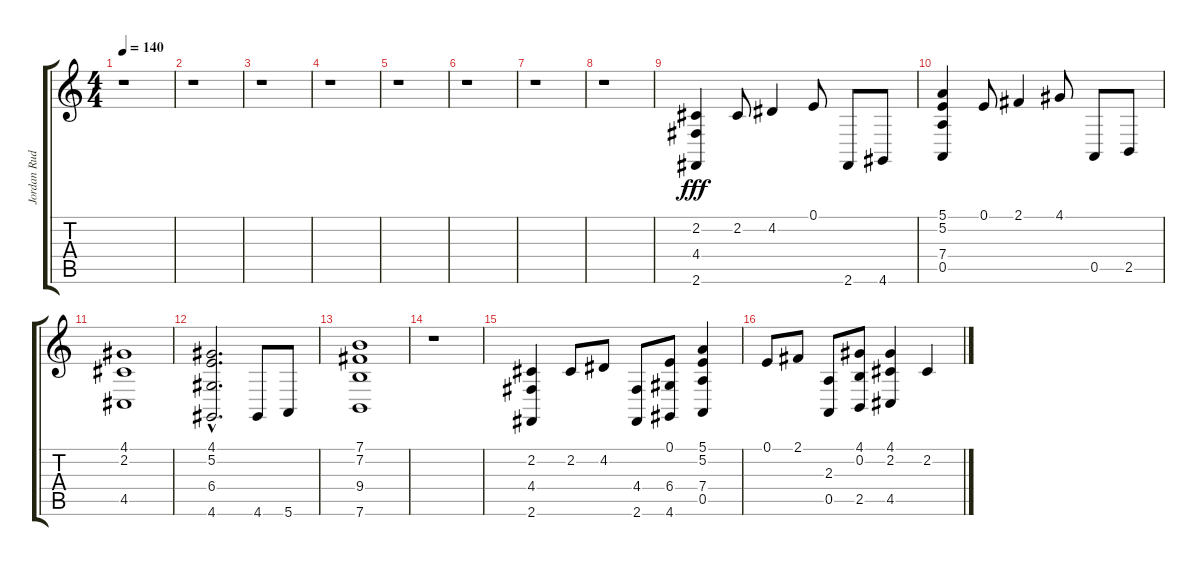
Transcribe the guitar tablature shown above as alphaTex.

\track ("Jordan Rudess Piano" "Jordan Rud") {instrument acousticgrandpiano}
\staff {score tabs}
\tuning (E4 B3 G3 D3 A2 E2) {hide}
\ts (4 4)
\tempo 140
\clef g2
\ks c
r.1{dy fff} |
r.1 |
r.1 |
r.1 |
r.1 |
r.1 |
r.1 |
r.1 |
(2.2 4.4 2.6).4 2.2.8 4.2.4 0.1.8 2.6.8 4.6.8 |
(5.1 5.2 7.4 0.5).4 0.1.8 2.1.4 4.1.8 0.5.8 2.5.8 |
(4.1 2.2 4.5).1 |
(4.1{hac} 5.2{hac} 6.4{hac} 4.6{hac}).2{d} 4.6.8 5.6.8 |
(7.1 7.2 9.4 7.6).1 |
r.1 |
(2.2 4.4 2.6).4 2.2.8 4.2.8 (4.4 2.6).8 (0.1 6.4 4.6).8 (5.1 5.2 7.4 0.5).4 |
0.1.8 2.1.8 (2.3 0.5).8 (4.1 0.2 2.5).8 (4.1 2.2 4.5).4 2.2.4
